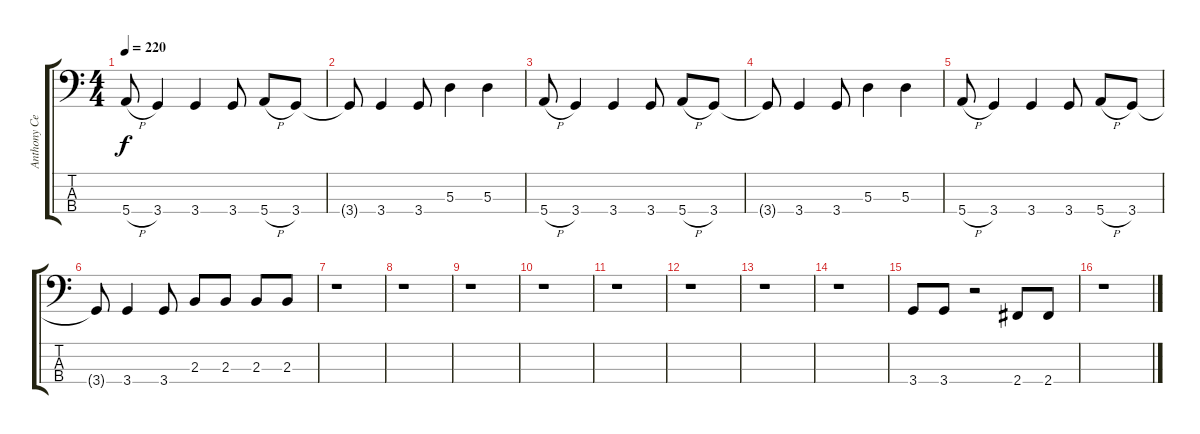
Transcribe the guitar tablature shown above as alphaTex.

\track ("Anthony Celestino (Bass)" "Anthony Ce") {instrument electricbasspick}
\staff {score tabs}
\tuning (G2 D2 A1 E1) {hide}
\ts (4 4)
\tempo 220
\clef f4
\ks c
5.4{h}.8{dy f} 3.4.4 3.4.4 3.4.8 5.4{h}.8 3.4.8 |
3.4{t}.8 3.4.4 3.4.8 5.3.4 5.3.4 |
5.4{h}.8 3.4.4 3.4.4 3.4.8 5.4{h}.8 3.4.8 |
3.4{t}.8 3.4.4 3.4.8 5.3.4 5.3.4 |
5.4{h}.8 3.4.4 3.4.4 3.4.8 5.4{h}.8 3.4.8 |
3.4{t}.8 3.4.4 3.4.8 2.3.8 2.3.8 2.3.8 2.3.8 |
r.1 |
r.1 |
r.1 |
r.1 |
r.1 |
r.1 |
r.1 |
r.1 |
3.4.8 3.4.8 r.2 2.4.8 2.4.8 |
r.1
